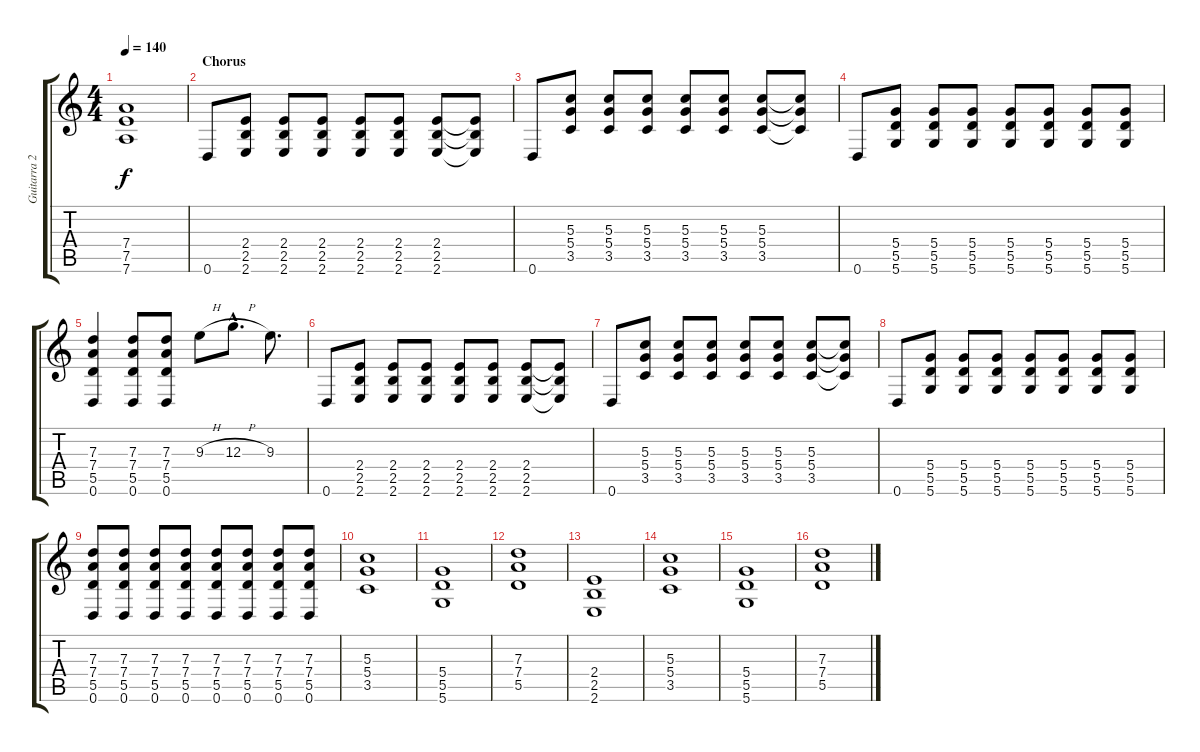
\track ("Guitarra 2" "Guitarra 2") {instrument distortionguitar}
\staff {score tabs}
\tuning (E4 B3 G3 D3 A2 D2) {hide}
\ts (4 4)
\tempo 140
\clef g2
\ks c
(7.4 7.5 7.6).1{dy f} |
\section ("" "Chorus")
0.6.8 (2.4 2.5 2.6).8 (2.4 2.5 2.6).8 (2.4 2.5 2.6).8 (2.4 2.5 2.6).8 (2.4 2.5 2.6).8 (2.4 2.5 2.6).8 (2.4{t} 2.5{t} 2.6{t}).8 |
0.6.8 (5.3 5.4 3.5).8 (5.3 5.4 3.5).8 (5.3 5.4 3.5).8 (5.3 5.4 3.5).8 (5.3 5.4 3.5).8 (5.3 5.4 3.5).8 (5.3{t} 5.4{t} 3.5{t}).8 |
0.6.8 (5.4 5.5 5.6).8 (5.4 5.5 5.6).8 (5.4 5.5 5.6).8 (5.4 5.5 5.6).8 (5.4 5.5 5.6).8 (5.4 5.5 5.6).8 (5.4 5.5 5.6).8 |
(7.3 7.4 5.5 0.6).4 (7.3 7.4 5.5 0.6).8 (7.3 7.4 5.5 0.6).8 9.3{h}.8 12.3{h hac}.8{d} 9.3.8{d} |
0.6.8 (2.4 2.5 2.6).8 (2.4 2.5 2.6).8 (2.4 2.5 2.6).8 (2.4 2.5 2.6).8 (2.4 2.5 2.6).8 (2.4 2.5 2.6).8 (2.4{t} 2.5{t} 2.6{t}).8 |
0.6.8 (5.3 5.4 3.5).8 (5.3 5.4 3.5).8 (5.3 5.4 3.5).8 (5.3 5.4 3.5).8 (5.3 5.4 3.5).8 (5.3 5.4 3.5).8 (5.3{t} 5.4{t} 3.5{t}).8 |
0.6.8 (5.4 5.5 5.6).8 (5.4 5.5 5.6).8 (5.4 5.5 5.6).8 (5.4 5.5 5.6).8 (5.4 5.5 5.6).8 (5.4 5.5 5.6).8 (5.4 5.5 5.6).8 |
(7.3 7.4 5.5 0.6).8 (7.3 7.4 5.5 0.6).8 (7.3 7.4 5.5 0.6).8 (7.3 7.4 5.5 0.6).8 (7.3 7.4 5.5 0.6).8 (7.3 7.4 5.5 0.6).8 (7.3 7.4 5.5 0.6).8 (7.3 7.4 5.5 0.6).8 |
(5.3 5.4 3.5).1 |
(5.4 5.5 5.6).1 |
(7.3 7.4 5.5).1 |
(2.4 2.5 2.6).1 |
(5.3 5.4 3.5).1 |
(5.4 5.5 5.6).1 |
(7.3 7.4 5.5).1
